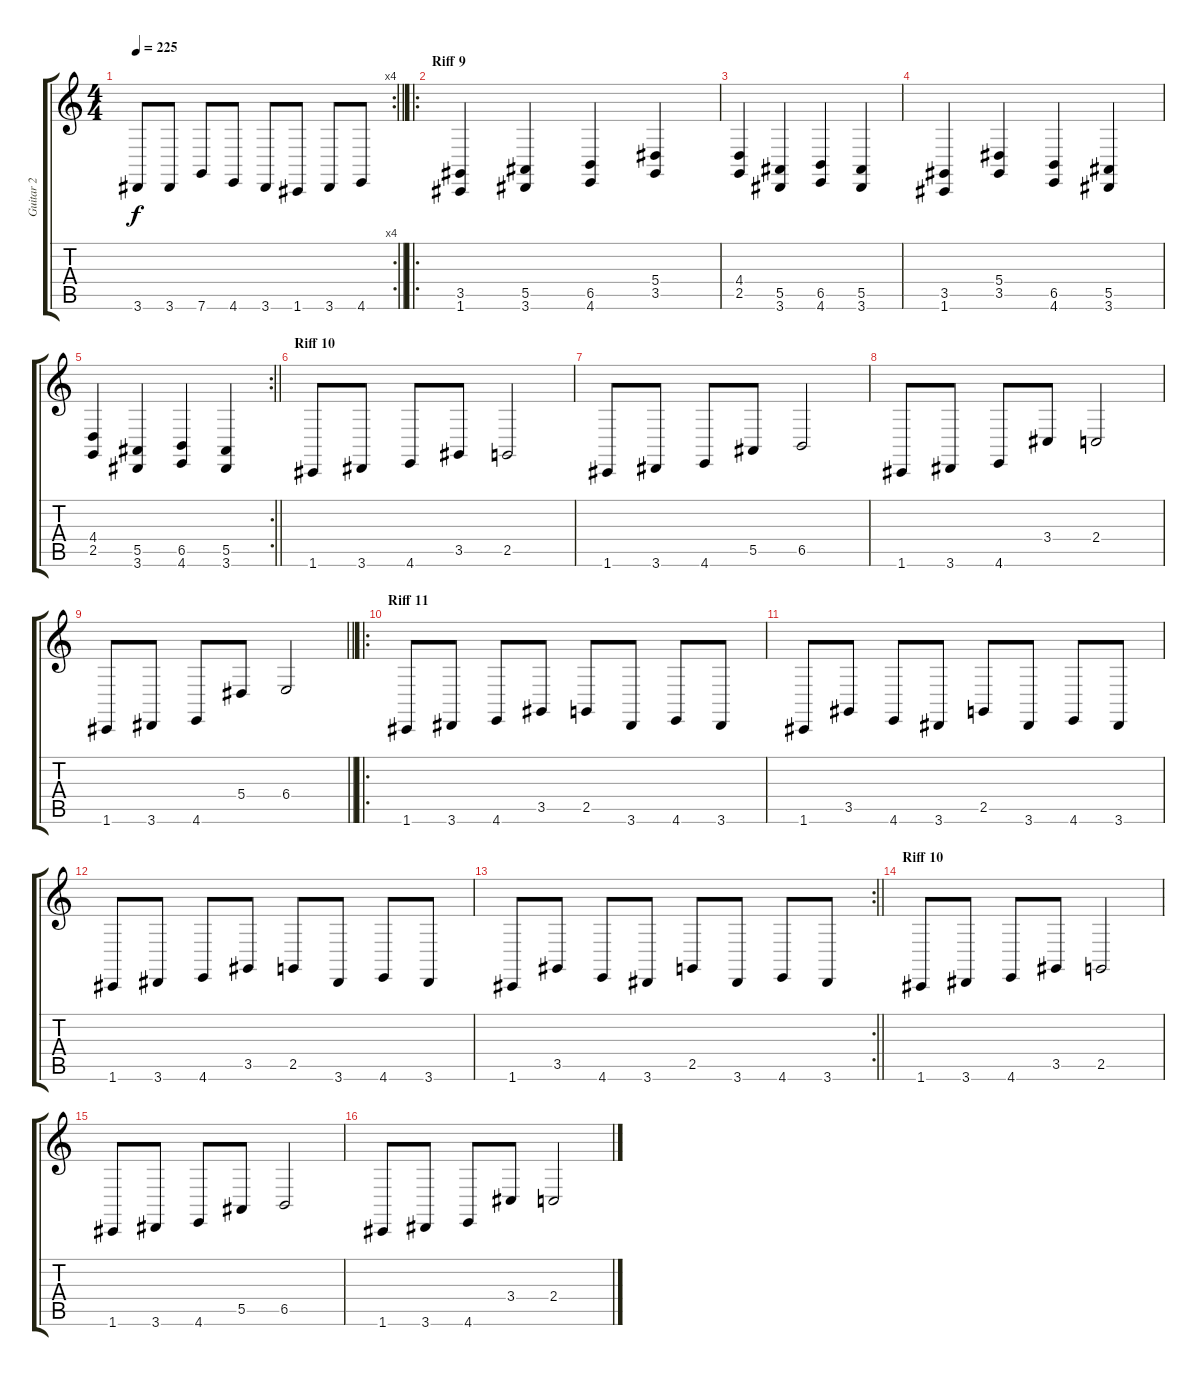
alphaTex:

\track ("Guitar 2" "Guitar 2") {instrument electricgrandpiano}
\staff {score tabs}
\tuning (C4 G3 Eb3 Bb2 F2 C2) {hide}
\rc 4
\ts (4 4)
\tempo 225
\clef g2
\barLineRight lightlight
\ks c
3.6.8{dy f} 3.6.8 7.6.8 4.6.8 3.6.8 1.6.8 3.6.8 4.6.8 |
\ro
\section ("" "Riff 9")
(3.5 1.6).4 (5.5 3.6).4 (6.5 4.6).4 (5.4 3.5).4 |
(4.4 2.5).4 (5.5 3.6).4 (6.5 4.6).4 (5.5 3.6).4 |
(3.5 1.6).4 (5.4 3.5).4 (6.5 4.6).4 (5.5 3.6).4 |
\rc 2
\barLineRight lightlight
(4.4 2.5).4 (5.5 3.6).4 (6.5 4.6).4 (5.5 3.6).4 |
\section ("" "Riff 10")
1.6.8 3.6.8 4.6.8 3.5.8 2.5.2 |
1.6.8 3.6.8 4.6.8 5.5.8 6.5.2 |
1.6.8 3.6.8 4.6.8 3.4.8 2.4.2 |
\barLineRight lightlight
1.6.8 3.6.8 4.6.8 5.4.8 6.4.2 |
\ro
\section ("" "Riff 11")
1.6.8 3.6.8 4.6.8 3.5.8 2.5.8 3.6.8 4.6.8 3.6.8 |
1.6.8 3.5.8 4.6.8 3.6.8 2.5.8 3.6.8 4.6.8 3.6.8 |
1.6.8 3.6.8 4.6.8 3.5.8 2.5.8 3.6.8 4.6.8 3.6.8 |
\rc 2
\barLineRight lightlight
1.6.8 3.5.8 4.6.8 3.6.8 2.5.8 3.6.8 4.6.8 3.6.8 |
\section ("" "Riff 10")
1.6.8 3.6.8 4.6.8 3.5.8 2.5.2 |
1.6.8 3.6.8 4.6.8 5.5.8 6.5.2 |
1.6.8 3.6.8 4.6.8 3.4.8 2.4.2
